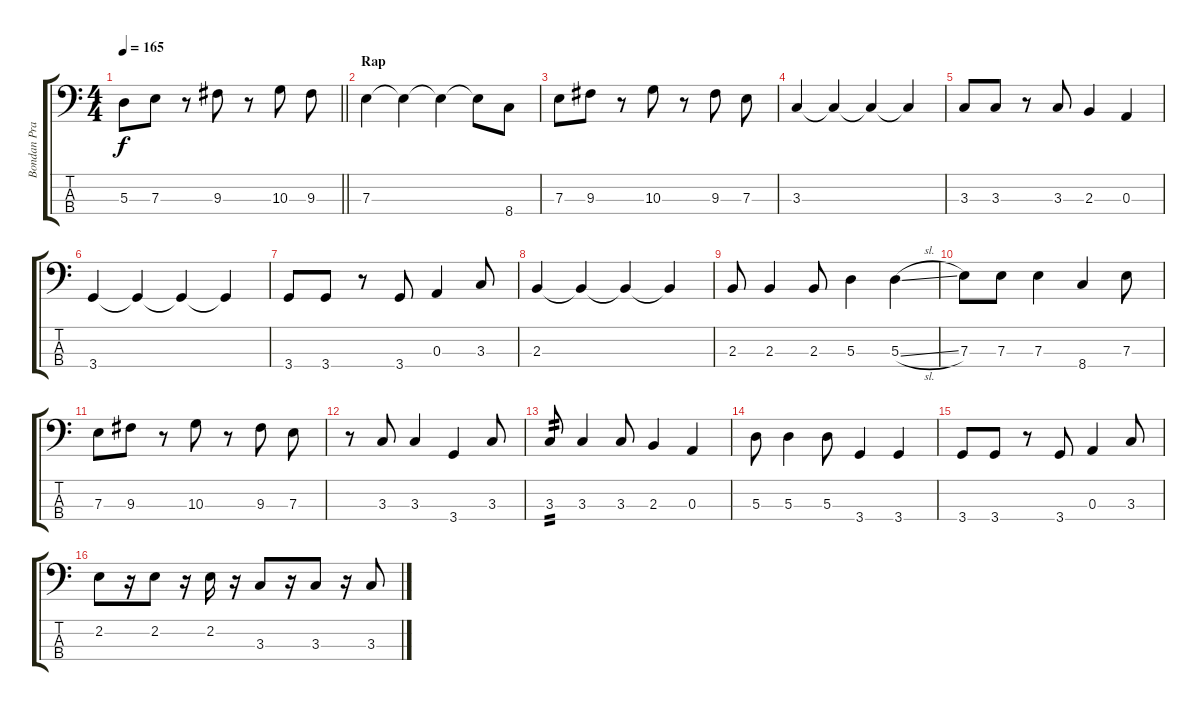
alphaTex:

\track ("Bondan Prakoso" "Bondan Pra") {instrument electricbassfinger}
\staff {score tabs}
\tuning (G2 D2 A1 E1) {hide}
\ts (4 4)
\tempo 165
\clef f4
\barLineRight lightlight
\ks c
5.3.8{dy f} 7.3.8 r.8 9.3.8 r.8 10.3.8 9.3.8 |
\section ("" "Rap")
7.3.4 7.3{t}.4 7.3{t}.4 7.3{t}.8 8.4.8 |
7.3.8 9.3.8 r.8 10.3.8 r.8 9.3.8 7.3.8 |
3.3.4 3.3{t}.4 3.3{t}.4 3.3{t}.4 |
3.3.8 3.3.8 r.8 3.3.8 2.3.4 0.3.4 |
3.4.4 3.4{t}.4 3.4{t}.4 3.4{t}.4 |
3.4.8 3.4.8 r.8 3.4.8 0.3.4 3.3.8 |
2.3.4 2.3{t}.4 2.3{t}.4 2.3{t}.4 |
2.3.8 2.3.4 2.3.8 5.3.4 5.3{sl}.4 |
7.3.8 7.3.8 7.3.4 8.4.4 7.3.8 |
7.3.8 9.3.8 r.8 10.3.8 r.8 9.3.8 7.3.8 |
r.8 3.3.8 3.3.4 3.4.4 3.3.8 |
3.3.8{tp 2} 3.3.4 3.3.8 2.3.4 0.3.4 |
5.3.8 5.3.4 5.3.8 3.4.4 3.4.4 |
3.4.8 3.4.8 r.8 3.4.8 0.3.4 3.3.8 |
2.2.8 r.16 2.2.8 r.16 2.2.16 r.16 3.3.8 r.16 3.3.8 r.16 3.3.8
